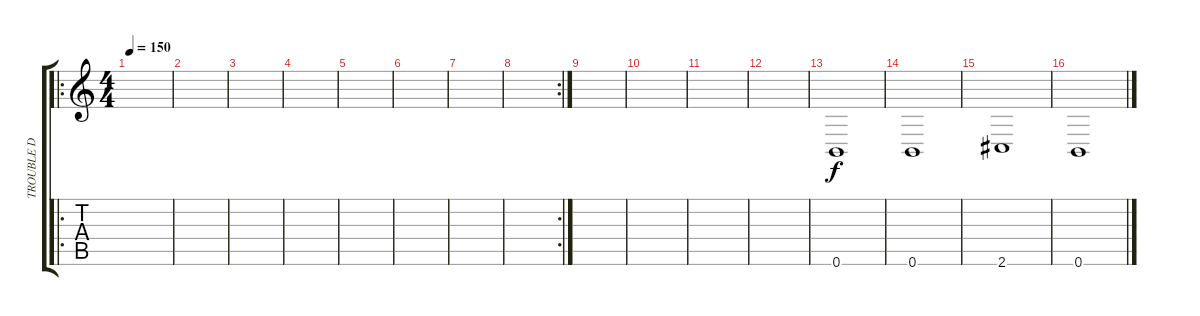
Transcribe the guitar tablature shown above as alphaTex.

\track ("TROUBLE D" "TROUBLE D") {instrument electricbassfinger}
\staff {score tabs}
\tuning (Db4 Ab3 E3 B2 Gb2 B1) {hide}
\ro
\ts (4 4)
\tempo 150
\clef g2
\ks c
|
|
|
|
|
|
|
\rc 2
|
|
|
|
|
0.6.1 |
0.6.1 |
2.6.1 |
0.6.1
